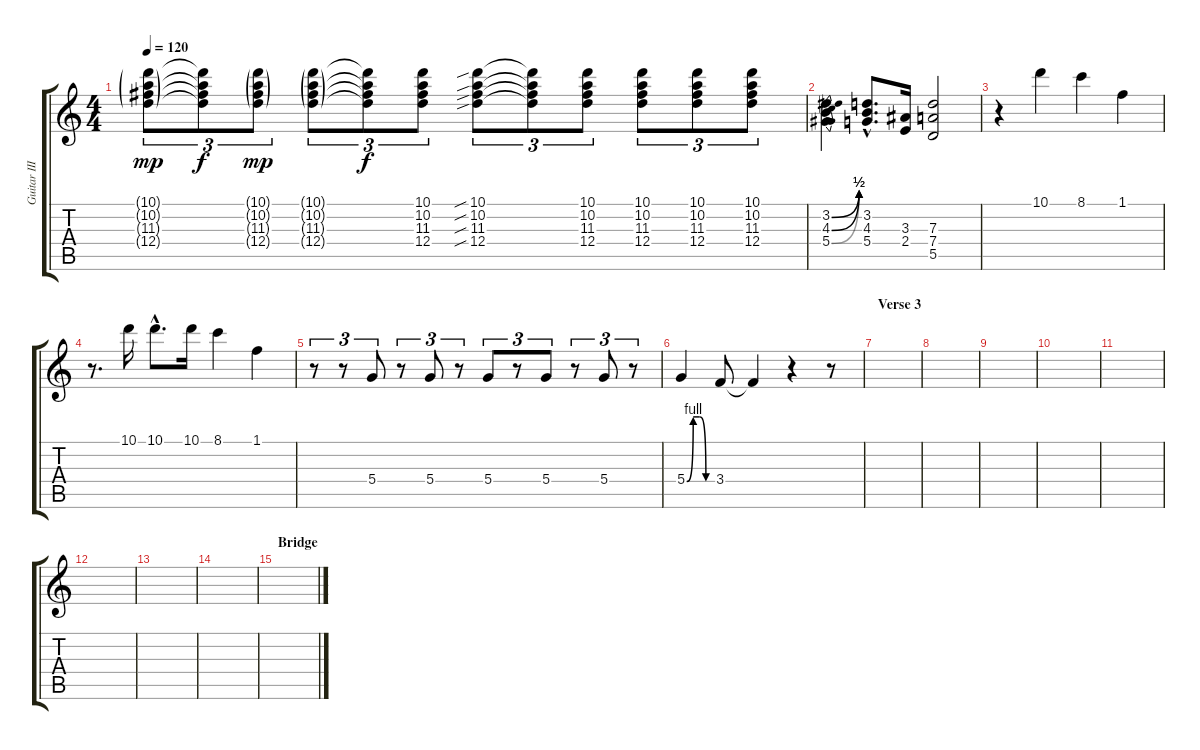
\track ("Guitar III - Lead (Both)" "Guitar III") {instrument overdrivenguitar}
\staff {score tabs}
\tuning (E4 B3 G3 D3 A2 E2) {hide}
\ts (4 4)
\tempo 120
\clef g2
\ks c
(10.1{g} 10.2{g} 11.3{g} 12.4{g}).8{tu (3 2) dy mp} (10.1{t} 10.2{t} 11.3{t} 12.4{t}).8{tu (3 2) dy f} (10.1{g} 10.2{g} 11.3{g} 12.4{g}).8{tu (3 2) dy mp} (10.1{g} 10.2{g} 11.3{g} 12.4{g}).8{tu (3 2)} (10.1{t} 10.2{t} 11.3{t} 12.4{t}).8{tu (3 2) dy f} (10.1 10.2 11.3 12.4).8{tu (3 2)} (10.1{sib} 10.2{sib} 11.3{sib} 12.4{sib}).8{tu (3 2)} (10.1{t} 10.2{t} 11.3{t} 12.4{t}).8{tu (3 2)} (10.1 10.2 11.3 12.4).8{tu (3 2)} (10.1 10.2 11.3 12.4).8{tu (3 2)} (10.1 10.2 11.3 12.4).8{tu (3 2)} (10.1 10.2 11.3 12.4).8{tu (3 2)} |
(3.2{be (bend 0 0 60 2)} 4.3{be (bend 0 0 60 2)} 5.4{be (bend 0 0 60 2)}).4 (3.2{hac} 4.3{hac} 5.4{hac}).8{d} (3.3 2.4).16 (7.3 7.4 5.5).2 |
r.4{instrument overdrivenguitar} 10.1.4 8.1.4 1.1.4 |
r.8{d} 10.1.16 10.1{hac}.8{d} 10.1.16 8.1.4 1.1.4 |
r.8{tu (3 2)} r.8{tu (3 2)} 5.4.8{tu (3 2)} r.8{tu (3 2)} 5.4.8{tu (3 2)} r.8{tu (3 2)} 5.4.8{tu (3 2)} r.8{tu (3 2)} 5.4.8{tu (3 2)} r.8{tu (3 2)} 5.4.8{tu (3 2)} r.8{tu (3 2)} |
5.4{be (custom 0 0 15 4 30 4 45 0 60 0)}.4 3.4.8 3.4{t}.4 r.4 r.8 |
\section ("" "Verse 3")
|
|
|
|
|
|
|
|
\section ("" "Bridge")
